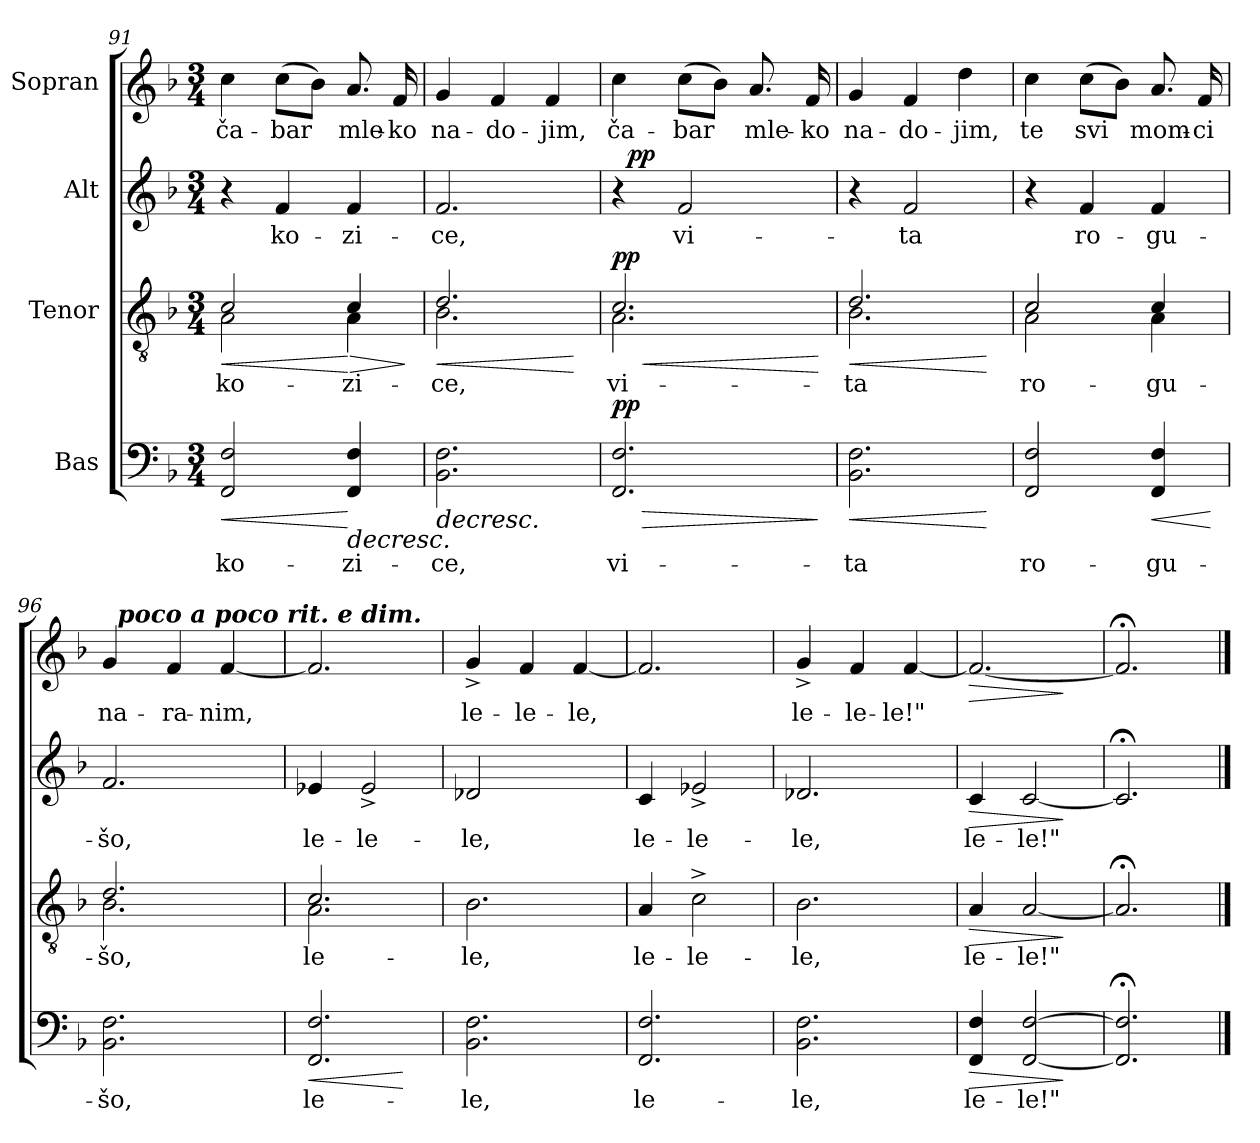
**kern	**text	**dynam	**kern	**text	**dynam	**kern	**text	**dynam	**kern	**text	**dynam
*part4	*part4	*part4	*part3	*part3	*part3	*part2	*part2	*part2	*part1	*part1	*part1
*staff4	*staff4	*staff4	*staff3	*staff3	*staff3	*staff2	*staff2	*staff2	*staff1	*staff1	*staff1
*I"Bas	*	*	*I"Tenor	*	*	*I"Alt	*	*	*I"Sopran	*	*
*clefF4	*	*	*clefGv2	*	*	*clefG2	*	*	*clefG2	*	*
*k[b-]	*	*	*k[b-]	*	*	*k[b-]	*	*	*k[b-]	*	*
*F:	*	*	*F:	*	*	*F:	*	*	*F:	*	*
*M3/4	*	*	*M3/4	*	*	*M3/4	*	*	*M3/4	*	*
=91	=91	=91	=91	=91	=91	=91	=91	=91	=91	=91	=91
!	!	!LO:HP:b	!	!	!	!	!	!	!	!	!
!	!	!LO:HP:n=1:b	!	!	!LO:HP:b	!	!	!	!	!	!
*	*	*	*^	*	*	*	*	*	*	*	*
2FF/ 2F/	ko-	< <	2c/	2A\	ko-	<	4r	.	.	4cc\	ča-	.
.	.	.	.	.	.	.	4f/	ko-	.	(8cc\L	-bar	.
.	.	.	.	.	.	.	.	.	.	8b-\J)	.	.
!	!	!LO:HP:n=1:b	!	!	!	!LO:HP:n=1:b	!	!	!	!	!	!
4FF/ 4F/	-zi-	[ >	4c/	4A\	-zi-	[ >	4f/	-zi-	.	8.a/	mle-	.
.	.	.	.	.	.	.	.	.	.	16f/	-ko	.
*	*	*	*v	*v	*	*	*	*	*	*	*	*
.	.	.	.	.	]	.	.	.	.	.	.
=92	=92	=92	=92	=92	=92	=92	=92	=92	=92	=92	=92
!	!	!LO:HP:b	!	!	!LO:HP:b	!	!	!	!	!	!
*	*	*	*^	*	*	*	*	*	*	*	*
!	!	!	!	!	!	!LO:HP:n=1:b	!	!	!	!	!	!
2.BB-\ 2.F\	-ce,	>	2.d/	2.B-\	-ce,	< >	2.f/	-ce,	.	4g/	na-	.
.	.	.	.	.	.	.	.	.	.	4f/	-do-	.
.	.	.	.	.	.	.	.	.	.	4f/	-jim,	.
*	*	*	*v	*v	*	*	*	*	*	*	*	*
.	.	[	.	.	[ ]	.	.	.	.	.	.
=93	=93	=93	=93	=93	=93	=93	=93	=93	=93	=93	=93
!	!	!LO:HP:b	!	!	!LO:HP:b	!	!	!	!	!	!
*	*	*	*^	*	*	*	*	*	*	*	*
!	!	!LO:DY:n=1:b	!	!	!	!LO:HP:n=1:b	!	!	!	!	!	!
!	!	!	!	!	!	!LO:DY:n=1:b	!	!	!	!	!	!
*	*	*	*	*	*	*	*^	*	*	*	*	*
2.FF/ 2.F/	vi-	> pp	2.c/	2.A\	vi-	< > pp	4r	32ryy	.	.	4cc\	ča-	.
!	!	!	!	!	!	!	!	!	!	!LO:DY:b	!	!	!
.	.	.	.	.	.	.	.	2ryy	.	pp	.	.	.
.	.	.	.	.	.	.	2f/	.	vi-	.	(8cc\L	-bar	.
.	.	.	.	.	.	.	.	.	.	.	8b-\J)	.	.
.	.	.	.	.	.	.	.	.	.	.	8.a/	mle-	.
.	.	.	.	.	.	.	.	8..ryy	.	.	.	.	.
.	.	.	.	.	.	.	.	.	.	.	16f/	-ko	.
*	*	*	*v	*v	*	*	*	*	*	*	*	*	*
.	.	]	.	.	[ ]	.	.	.	.	.	.	.
=94	=94	=94	=94	=94	=94	=94	=94	=94	=94	=94	=94	=94
!	!	!LO:HP:b	!	!	!	!	!	!	!	!	!	!
!	!	!LO:HP:n=1:b	!	!	!LO:HP:b	!	!	!	!	!	!	!
*	*	*	*^	*	*	*	*	*	*	*	*	*
!	!	!	!	!	!	!LO:HP:n=1:b	!	!	!	!	!	!	!
*	*	*	*	*	*	*	*v	*v	*	*	*	*	*
2.BB-\ 2.F\	-ta	< >	2.d/	2.B-\	-ta	< >	4r	.	.	4g/	na-	.
.	.	.	.	.	.	.	2f/	-ta	.	4f/	-do-	.
.	.	.	.	.	.	.	.	.	.	4dd\	-jim,	.
*	*	*	*v	*v	*	*	*	*	*	*	*	*
.	.	[	.	.	[ ]	.	.	.	.	.	.
=95	=95	=95	=95	=95	=95	=95	=95	=95	=95	=95	=95
*	*	*	*^	*	*	*	*	*	*	*	*
2FF/ 2F/	ro-	.	2c/	2A\	ro-	.	4r	.	.	4cc\	te	.
.	.	.	.	.	.	.	4f/	ro-	.	(8cc\L	svi	.
.	.	.	.	.	.	.	.	.	.	8b-\J)	.	.
!	!	!LO:HP:n=1:b	!	!	!	!	!	!	!	!	!	!
4FF/ 4F/	-gu-	] <	4c/	4A\	-gu-	.	4f/	-gu-	.	8.a/	mom-	.
.	.	.	.	.	.	.	.	.	.	16f/	-ci	.
*	*	*	*v	*v	*	*	*	*	*	*	*	*
.	.	[	.	.	.	.	.	.	.	.	.
!!LO:LB:g=z
=96	=96	=96	=96	=96	=96	=96	=96	=96	=96	=96	=96
*	*	*	*^	*	*	*	*	*	*^	*	*
2.BB-\ 2.F\	-šo,	.	2.d/	2.B-\	-šo,	.	2.f/	-šo,	.	4g/	32ryy	na-	.
!	!	!	!	!	!	!	!	!	!	!	!LO:TX:a:Bi:t=poco a poco rit. e dim.	!	!
.	.	.	.	.	.	.	.	.	.	.	2ryy	.	.
.	.	.	.	.	.	.	.	.	.	4f/	.	-ra-	.
.	.	.	.	.	.	.	.	.	.	[4f/	.	-nim,	.
.	.	.	.	.	.	.	.	.	.	.	8..ryy	.	.
*	*	*	*v	*v	*	*	*	*	*	*	*	*	*
.	.	]	.	.	.	.	.	.	.	.	.	.
=97	=97	=97	=97	=97	=97	=97	=97	=97	=97	=97	=97	=97
!	!	!LO:HP:b	!	!	!	!	!	!	!	!	!	!
*	*	*	*^	*	*	*	*	*	*v	*v	*	*
2.FF/ 2.F/	le-	<	2.c/	2.A\	le-	.	4e-X/	le-	.	2.f/]	.	.
.	.	.	.	.	.	.	2e-^>/	-le-	.	.	.	.
*	*	*	*v	*v	*	*	*	*	*	*	*	*
.	.	[	.	.	.	.	.	.	.	.	.
=98	=98	=98	=98	=98	=98	=98	=98	=98	=98	=98	=98
2.BB-\ 2.F\	-le,	.	2.B-\	-le,	.	2d-X/	-le,	.	4g^>/	le-	.
.	.	.	.	.	.	.	.	.	4f/	-le-	.
.	.	.	.	.	.	4ryy	.	.	[4f/	-le,	.
.	.	]	.	.	.	.	.	.	.	.	.
=99	=99	=99	=99	=99	=99	=99	=99	=99	=99	=99	=99
2.FF/ 2.F/	le-	.	4A/	le-	.	4c/	le-	.	2.f/]	.	.
.	.	.	2c^>\	-le-	.	2e-X^>/	-le-	.	.	.	.
=100	=100	=100	=100	=100	=100	=100	=100	=100	=100	=100	=100
2.BB-\ 2.F\	-le,	.	2.B-\	-le,	.	2.d-X/	-le,	.	4g^>/	le-	.
.	.	.	.	.	.	.	.	.	4f/	-le-	.
.	.	.	.	.	.	.	.	.	[4f/	-le!"	.
=101	=101	=101	=101	=101	=101	=101	=101	=101	=101	=101	=101
!	!	!LO:HP:b	!	!	!LO:HP:b	!	!	!LO:HP:b	!	!	!LO:HP:b
4FF/ 4F/	le-	>	4A/	le-	>	4c/	le-	>	2.f/_	.	>
[2FF/ [2F/	-le!"	.	[2A/	-le!"	.	[2c/	-le!"	.	.	.	.
.	.	]	.	.	]	.	.	]	.	.	]
=102	=102	=102	=102	=102	=102	=102	=102	=102	=102	=102	=102
2.FF/];< 2.F/];<	.	.	2.A;</]	.	.	2.c;</]	.	.	2.f;</]	.	.
==	==	==	==	==	==	==	==	==	==	==	==
*-	*-	*-	*-	*-	*-	*-	*-	*-	*-	*-	*-
